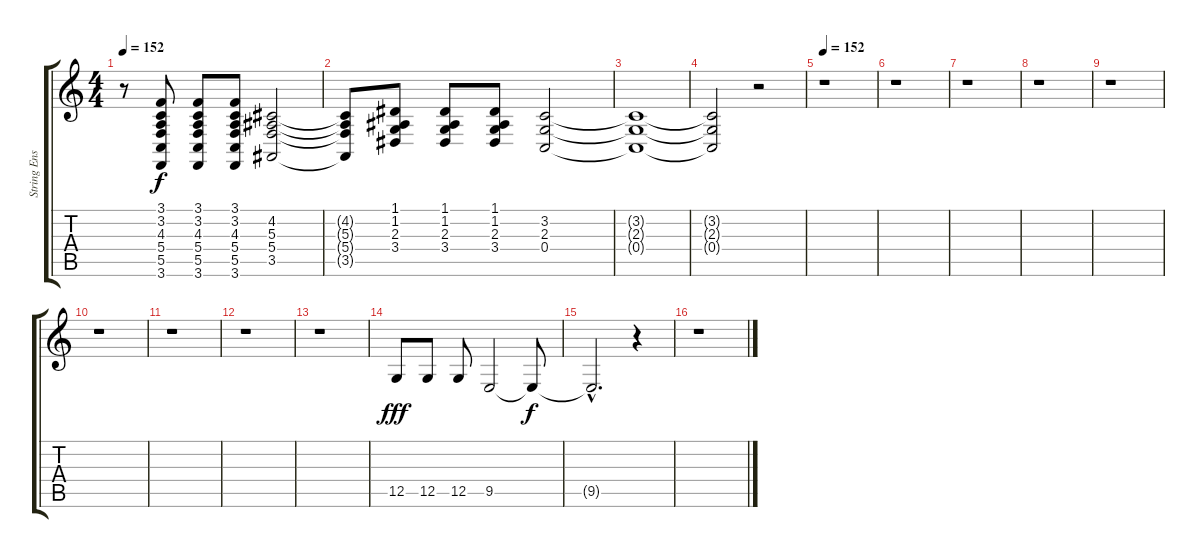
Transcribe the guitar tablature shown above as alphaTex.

\track ("String Ensemble" "String Ens") {instrument stringensemble1}
\staff {score tabs}
\tuning (D4 A3 F3 C3 G2 D2) {hide}
\ts (4 4)
\tempo 152
\tempo 120
\tempo 152
\clef g2
\ks c
r.8{dy f instrument stringensemble1} (3.1 3.2 4.3 5.4 5.5 3.6).8 (3.1 3.2 4.3 5.4 5.5 3.6).8 (3.1 3.2 4.3 5.4 5.5 3.6).8 (4.2 5.3 5.4 3.5).2 |
(4.2{t} 5.3{t} 5.4{t} 3.5{t}).8 (1.1 1.2 2.3 3.4).8 (1.1 1.2 2.3 3.4).8 (1.1 1.2 2.3 3.4).8 (3.2 2.3 0.4).2 |
(3.2{t} 2.3{t} 0.4{t}).1 |
(3.2{t} 2.3{t} 0.4{t}).2 r.2 |
\tempo 152
r.1 |
r.1 |
r.1 |
r.1 |
r.1 |
r.1 |
r.1 |
r.1 |
r.1 |
12.5.8{dy fff} 12.5.8 12.5.8 9.5.2 9.5{t}.8{dy f} |
9.5{hac t}.2{d} r.4 |
r.1
